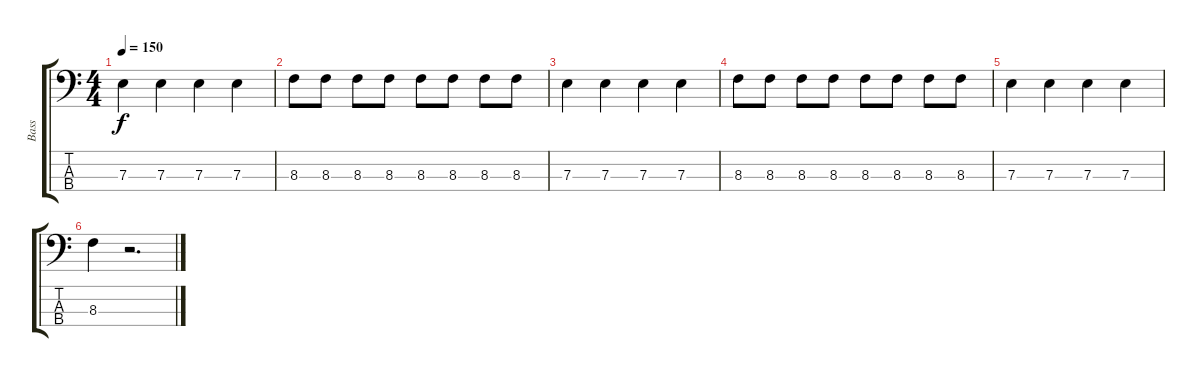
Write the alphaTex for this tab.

\track ("Bass" "Bass") {instrument slapbass1}
\staff {score tabs}
\tuning (G2 D2 A1 E1) {hide}
\ts (4 4)
\tempo 150
\clef f4
\ks c
7.3.4{dy f} 7.3.4 7.3.4 7.3.4 |
8.3.8 8.3.8 8.3.8 8.3.8 8.3.8 8.3.8 8.3.8 8.3.8 |
7.3.4 7.3.4 7.3.4 7.3.4 |
8.3.8 8.3.8 8.3.8 8.3.8 8.3.8 8.3.8 8.3.8 8.3.8 |
7.3.4 7.3.4 7.3.4 7.3.4 |
8.3.4 r.2{d}
